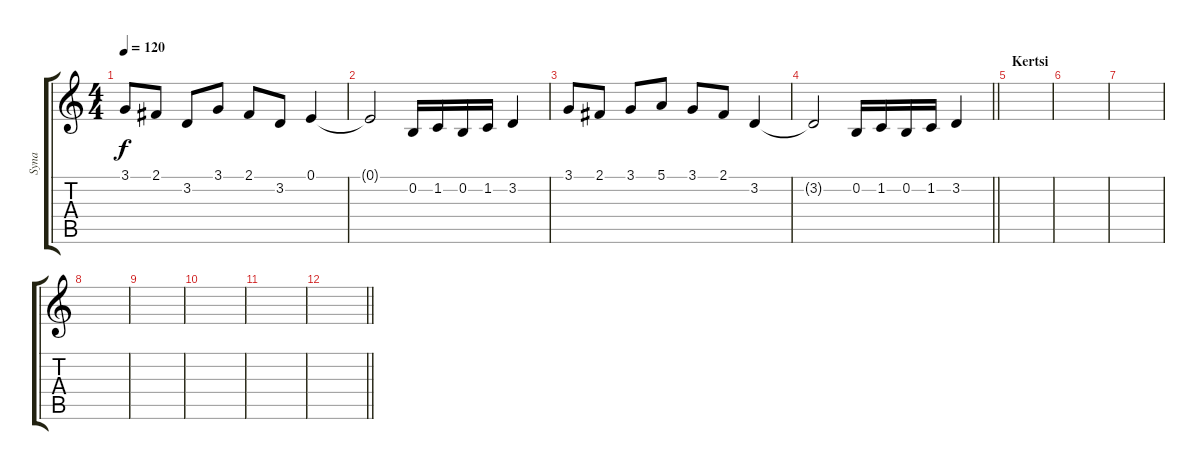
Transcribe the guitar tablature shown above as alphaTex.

\track ("Syna" "Syna") {instrument stringensemble1}
\staff {score tabs}
\tuning (E4 B3 G3 D3 A2 E2) {hide}
\ts (4 4)
\tempo 120
\clef g2
\ks c
3.1.8{dy f} 2.1.8 3.2.8 3.1.8 2.1.8 3.2.8 0.1.4 |
0.1{t}.2 0.2.16 1.2.16 0.2.16 1.2.16 3.2.4 |
3.1.8 2.1.8 3.1.8 5.1.8 3.1.8 2.1.8 3.2.4 |
\barLineRight lightlight
3.2{t}.2 0.2.16 1.2.16 0.2.16 1.2.16 3.2.4 |
\section ("" "Kertsi")
|
|
|
|
|
|
|
\barLineRight lightlight
